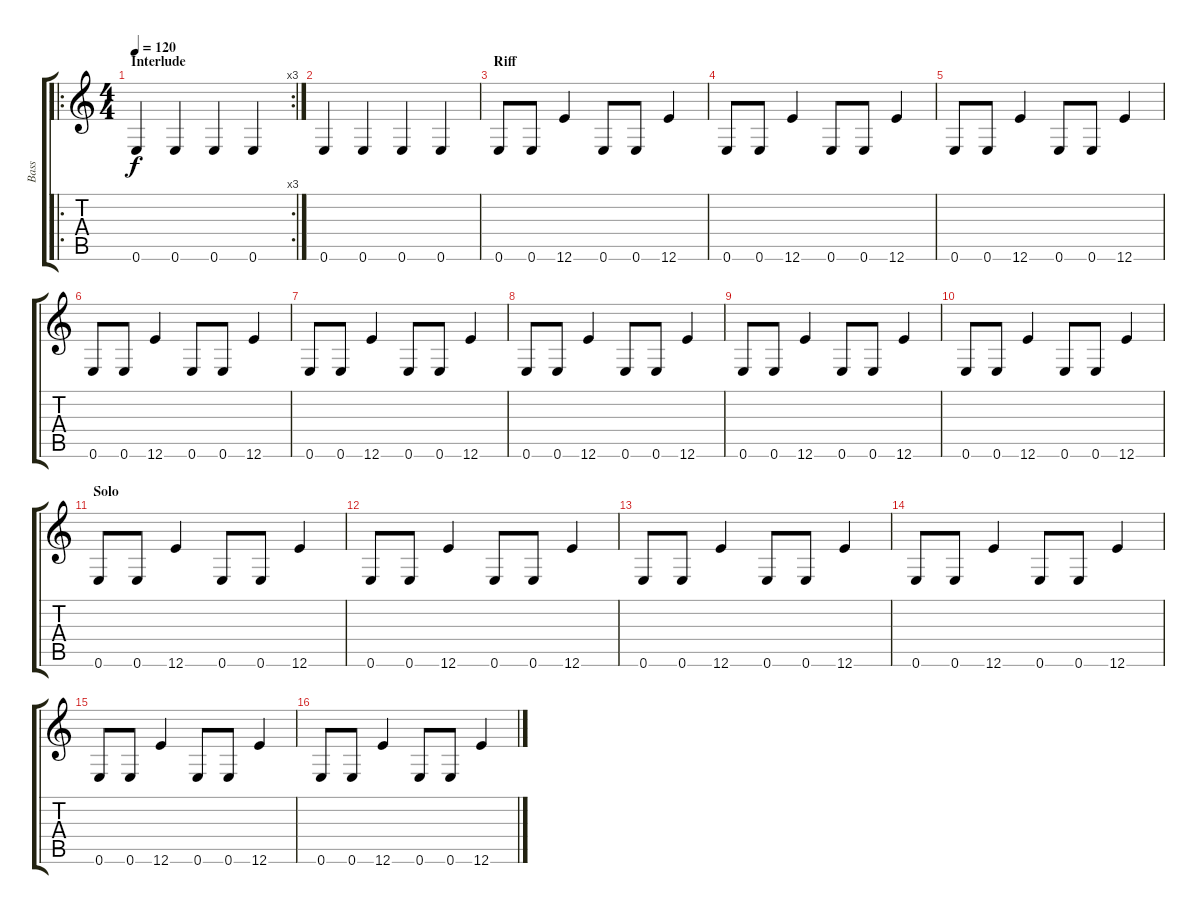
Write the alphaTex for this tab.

\track ("Bass" "Bass") {instrument electricbassfinger}
\staff {score tabs}
\tuning (E4 B3 G3 D3 A2 E2) {hide}
\ro
\rc 3
\ts (4 4)
\section ("" "Interlude")
\tempo 120
\clef g2
\ks c
0.6.4{dy f} 0.6.4 0.6.4 0.6.4 |
0.6.4 0.6.4 0.6.4 0.6.4 |
\section ("" "Riff")
0.6.8 0.6.8 12.6.4 0.6.8 0.6.8 12.6.4 |
0.6.8 0.6.8 12.6.4 0.6.8 0.6.8 12.6.4 |
0.6.8 0.6.8 12.6.4 0.6.8 0.6.8 12.6.4 |
0.6.8 0.6.8 12.6.4 0.6.8 0.6.8 12.6.4 |
0.6.8 0.6.8 12.6.4 0.6.8 0.6.8 12.6.4 |
0.6.8 0.6.8 12.6.4 0.6.8 0.6.8 12.6.4 |
0.6.8 0.6.8 12.6.4 0.6.8 0.6.8 12.6.4 |
0.6.8 0.6.8 12.6.4 0.6.8 0.6.8 12.6.4 |
\section ("" "Solo")
0.6.8 0.6.8 12.6.4 0.6.8 0.6.8 12.6.4 |
0.6.8 0.6.8 12.6.4 0.6.8 0.6.8 12.6.4 |
0.6.8 0.6.8 12.6.4 0.6.8 0.6.8 12.6.4 |
0.6.8 0.6.8 12.6.4 0.6.8 0.6.8 12.6.4 |
0.6.8 0.6.8 12.6.4 0.6.8 0.6.8 12.6.4 |
0.6.8 0.6.8 12.6.4 0.6.8 0.6.8 12.6.4
